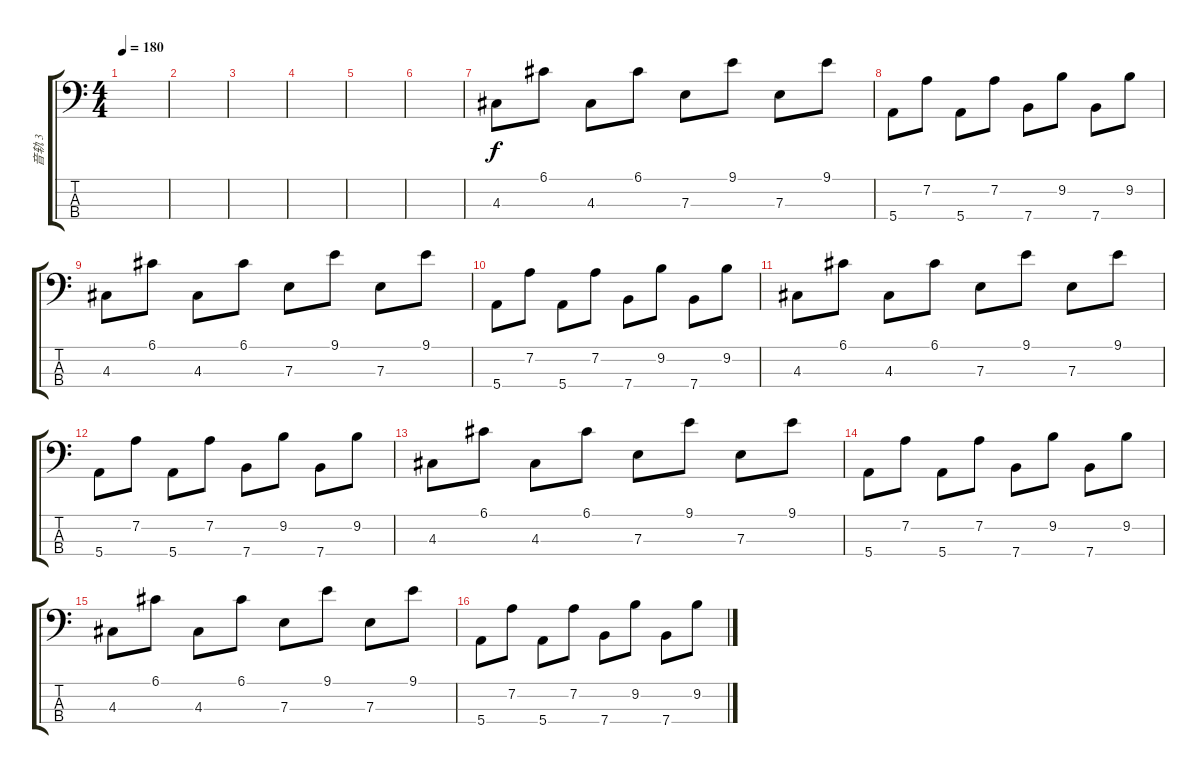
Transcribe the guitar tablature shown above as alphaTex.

\track ("音轨 3" "音轨 3") {instrument electricbassfinger}
\staff {score tabs}
\tuning (G2 D2 A1 E1) {hide}
\ts (4 4)
\tempo 180
\clef f4
\ks c
|
|
|
|
|
|
4.3.8 6.1.8 4.3.8 6.1.8 7.3.8 9.1.8 7.3.8 9.1.8 |
5.4.8 7.2.8 5.4.8 7.2.8 7.4.8 9.2.8 7.4.8 9.2.8 |
4.3.8 6.1.8 4.3.8 6.1.8 7.3.8 9.1.8 7.3.8 9.1.8 |
5.4.8 7.2.8 5.4.8 7.2.8 7.4.8 9.2.8 7.4.8 9.2.8 |
4.3.8 6.1.8 4.3.8 6.1.8 7.3.8 9.1.8 7.3.8 9.1.8 |
5.4.8 7.2.8 5.4.8 7.2.8 7.4.8 9.2.8 7.4.8 9.2.8 |
4.3.8 6.1.8 4.3.8 6.1.8 7.3.8 9.1.8 7.3.8 9.1.8 |
5.4.8 7.2.8 5.4.8 7.2.8 7.4.8 9.2.8 7.4.8 9.2.8 |
4.3.8 6.1.8 4.3.8 6.1.8 7.3.8 9.1.8 7.3.8 9.1.8 |
5.4.8 7.2.8 5.4.8 7.2.8 7.4.8 9.2.8 7.4.8 9.2.8
